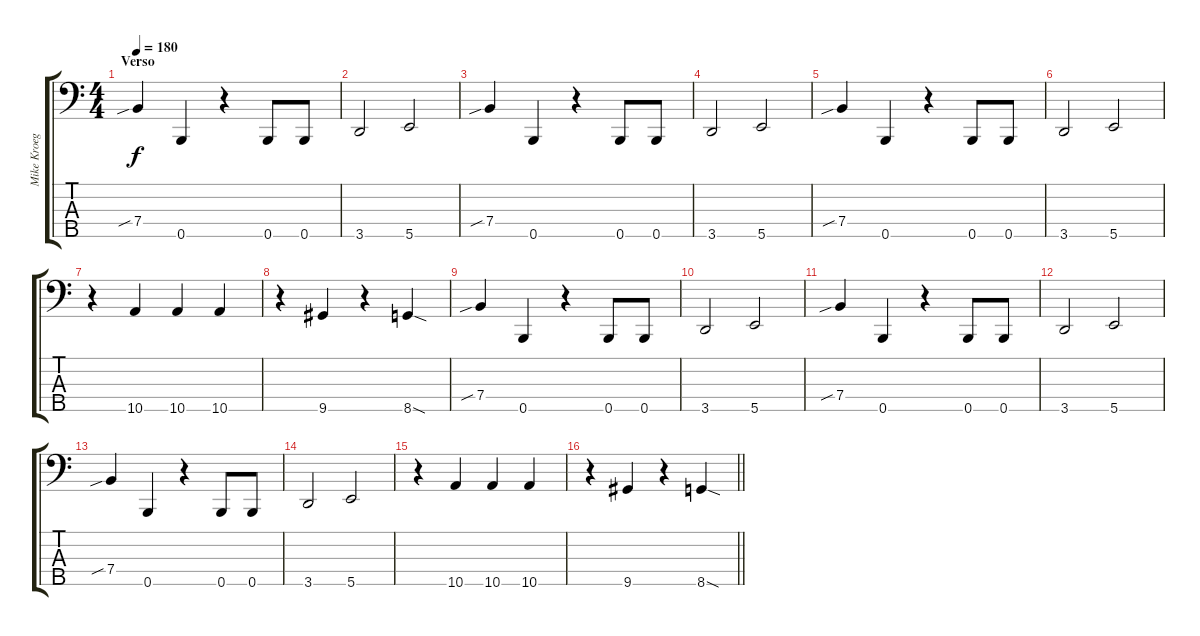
\track ("Mike Kroeger" "Mike Kroeg") {instrument electricbassfinger}
\staff {score tabs}
\tuning (G2 D2 A1 E1 B0) {hide}
\ts (4 4)
\section ("" "Verso")
\tempo 180
\clef f4
\ks c
7.4{sib}.4{dy f} 0.5.4 r.4 0.5.8 0.5.8 |
3.5.2 5.5.2 |
7.4{sib}.4 0.5.4 r.4 0.5.8 0.5.8 |
3.5.2 5.5.2 |
7.4{sib}.4 0.5.4 r.4 0.5.8 0.5.8 |
3.5.2 5.5.2 |
r.4 10.5.4 10.5.4 10.5.4 |
r.4 9.5.4 r.4 8.5{sod}.4 |
7.4{sib}.4 0.5.4 r.4 0.5.8 0.5.8 |
3.5.2 5.5.2 |
7.4{sib}.4 0.5.4 r.4 0.5.8 0.5.8 |
3.5.2 5.5.2 |
7.4{sib}.4 0.5.4 r.4 0.5.8 0.5.8 |
3.5.2 5.5.2 |
r.4 10.5.4 10.5.4 10.5.4 |
\barLineRight lightlight
r.4 9.5.4 r.4 8.5{sod}.4
